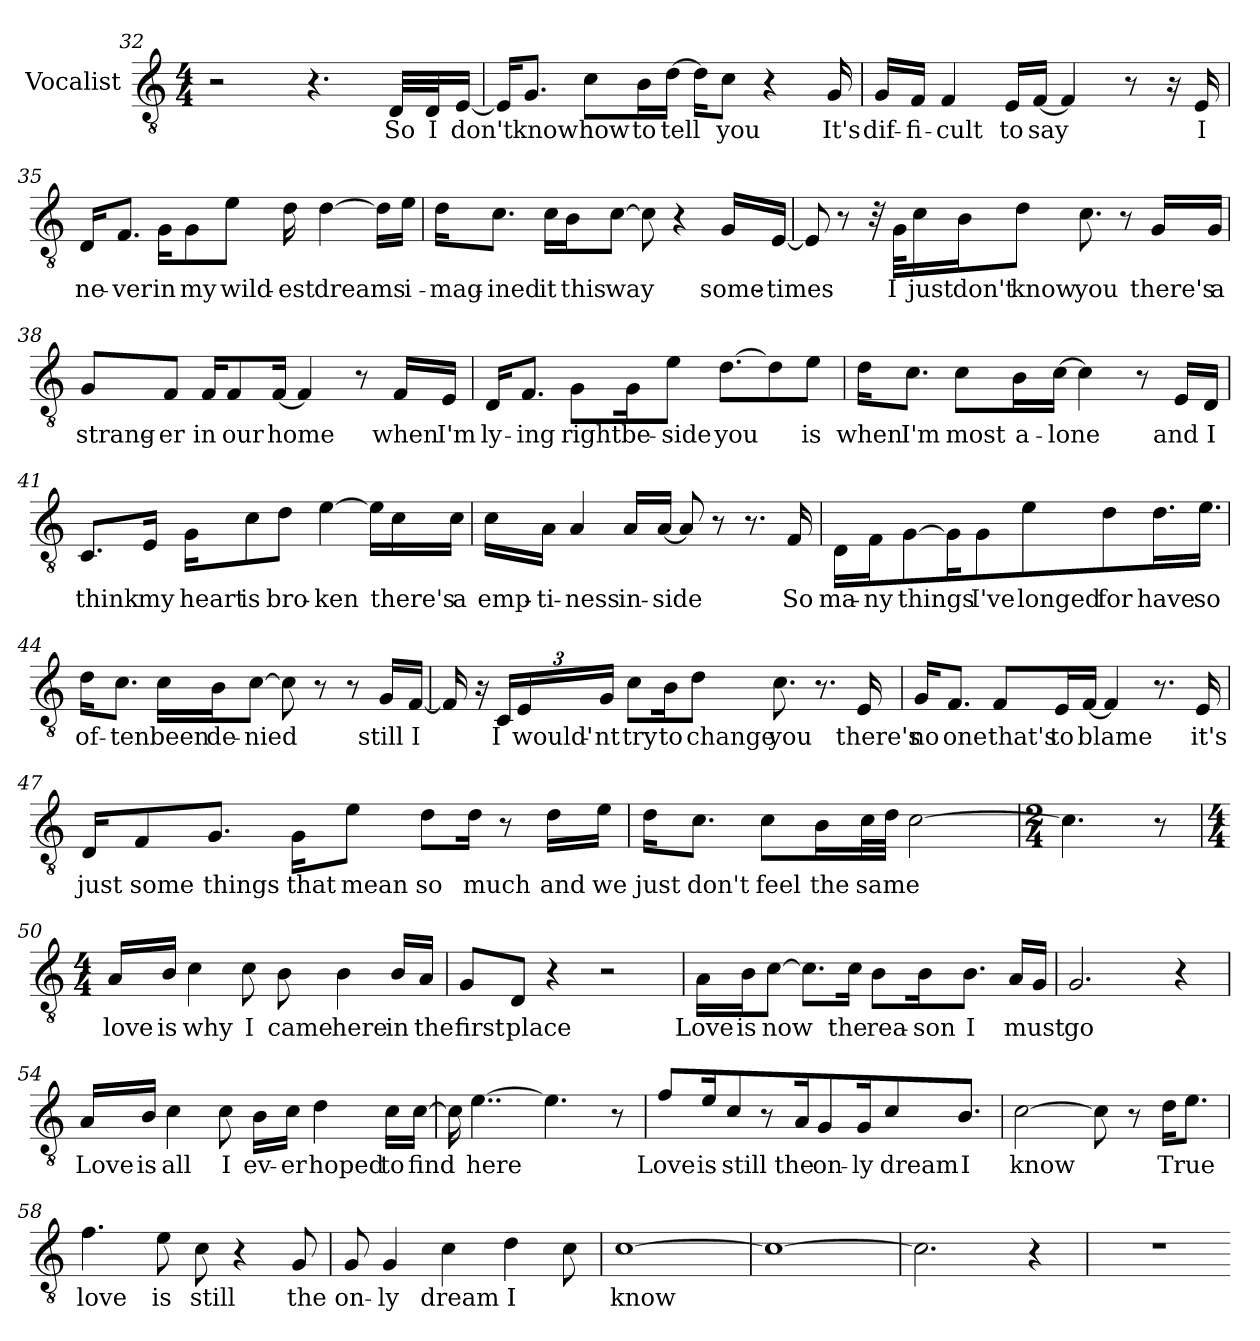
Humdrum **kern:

**kern	**text
*part1	*part1
*staff1	*staff1
*I"Vocalist	*
*clefGv2	*
*M4/4	*
=32	=32
2r	.
4.r	.
32D/LLL	So
32D/J	I
[16E/JJ	don't
=33	=33
16E/KL]	_
8.G/J	know
8c\L	how
16B\L	to
[16d\JJ	tell
16d\KL]	_
8c\J	you
4r	.
16G	It's
=34	=34
16G/LL	dif-
16F/JJ	-fi-
4F	-cult
16E/LL	to
[16F/JJ	say
4F]	_
8r	.
16r	.
16E	I
=35	=35
16D/KL	ne-
8.F/J	-ver
16G\KL	in
8G\	my
8e\J	wild-
16d	-est
[4d	dreams
16d\LL]	_
16e\JJ	i-
=36	=36
16d\KL	-mag-
8.c\J	-ined
16c\LL	it
16B\J	this
[8c\J	way
8c]	_
4r	.
16G/LL	some-
[16E/JJ	-times
=37	=37
8E]	_
8r	.
32r	.
32G\KLL	I
16c\J	just
16B\K	don't
8d\J	know
8.c	you
8r	.
16G/LL	there's
16G/JJ	a
=38	=38
8G/L	strang-
8F/J	-er
16F/KL	in
8F/	our
[16F/Jk	home
4F]	_
8r	.
16F/LL	when
16E/JJ	I'm
=39	=39
16D/KL	ly-
8.F/J	-ing
8G\L	right
16G\K	be-
8e\J	-side
[8.d\L	you
8d\]	_
8e\J	is
=40	=40
16d\KL	when
8.c\J	I'm
8c\L	most
16B\L	a-
[16c\JJ	-lone
4c]	_
8r	.
16E/LL	and
16D/JJ	I
=41	=41
8.C/L	think
16E/Jk	my
16G\KL	heart
8c\	is
8d\J	bro-
[4e	-ken
16e\LL]	_
16c\	there's
16c\JJ	a
=42	=42
16c\LL	emp-
16A\JJ	-ti-
4A	-ness
16A/LL	in-
[16A/JJ	-side
8A]	_
8r	.
8.r	.
16F	So
=43	=43
16D/LL	ma-
16F/J	-ny
[8G/J	things
16G\KL]	_
8G\	I've
8e\J	longed
4d	for
16.d\KL	have
16.e\JJ	so
=44	=44
16d\KL	of-
8.c\J	-ten
16c\LL	been
16B\J	de-
[8c\J	-nied
8c]	_
8r	.
8r	.
16G/LL	still
[16F/JJ	I
=45	=45
16F]	_
16r	.
24C/LL	I
24E/	would'-
24G/JJ	-nt
8c\L	try
16B\K	to
8d\J	change
8.c	you
8.r	.
16E	there's
=46	=46
16G/KL	no
8.F/J	one
8F/L	that's
16E/L	to
[16F/JJ	blame
4F]	_
8.r	.
16E	it's
=47	=47
16D/KL	just
8F/	some
8.G/J	things
16G\KL	that
8e\J	mean
8d\L	so
16d\Jk	much
8r	.
16d\LL	and
16e\JJ	we
=48	=48
16d\KL	just
8.c\J	don't
8c\L	feel
16B\L	the
32c\L	same
32d\JJJ	_
[2c	_
=49	=49
*M2/4	*
4.c]	_
8r	.
=50	=50
*M4/4	*
16A/LL	love
16B/JJ	is
4c	why
8c	I
8B	came
4B	here
16B/LL	in
16A/JJ	the
=51	=51
8G/L	first
8D/J	place
4r	.
2r	.
=52	=52
16A\LL	Love
16B\J	is
[8c\J	now
8.c\L]	_
16c\Jk	the
8B\L	rea-
16B\K	-son
8.B\J	I
16A/LL	must
16G/JJ	_
=53	=53
2.G	go
4r	.
=54	=54
16A/LL	Love
16B/JJ	is
4c	all
8c	I
16B\LL	ev-
16c\JJ	-er
4d	hoped
16c\LL	to
[16c\JJ	find
=55	=55
16c]	_
[4..e	here
4.e]	_
8r	.
=56	=56
8f\L	Love
16e\K	is
8c\J	still
8r	.
16A	the
8G/L	on-
16G/K	-ly
8c/J	dream
8.BJ	I
=57	=57
[2c	know
8c]	_
8r	.
16d\KL	True
8.e\J	_
=58	=58
4.f	love
8e	is
8c	still
4r	.
8G	the
=59	=59
8G	on-
4G	-ly
4c	dream
4d	I
8c	_
=60	=60
[1c	know
=61	=61
1c_	_
=62	=62
2.c]	_
4r	.
=63	=63
1r	.
=-	=-
*-	*-
